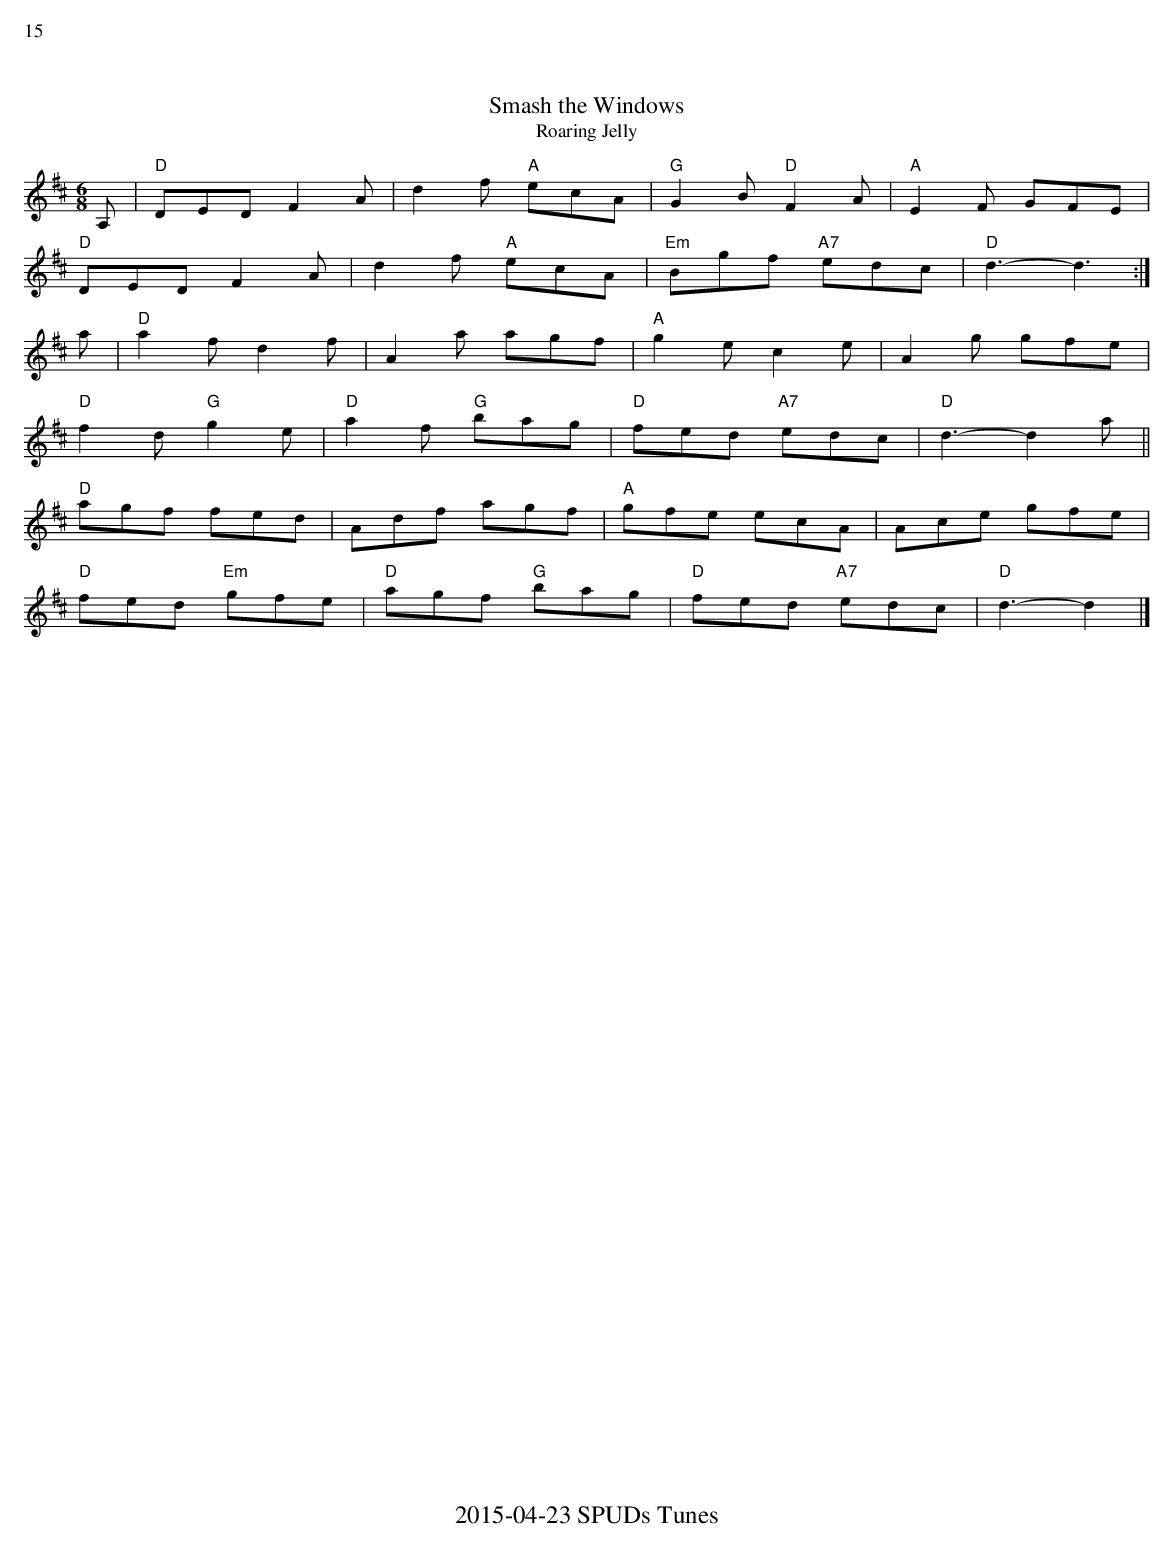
X:1
%%text 15
T:Smash the Windows
T:Roaring Jelly
M:6/8
L:1/8
K:D
A,|"D"DED F2A|d2f "A"ecA|"G"G2B "D"F2A|"A"E2F GFE|
"D"DED F2A|d2f "A"ecA|"Em"Bgf "A7"edc|"D"d3-d3:|
a|"D"a2f d2f|A2a agf|"A"g2e c2e|A2g gfe|
"D"f2d "G"g2e|"D"a2f "G"bag|"D"fed "A7"edc|"D"d3-d2a||
"D"agf fed|Adf agf|"A"gfe ecA|Ace gfe|
"D"fed "Em"gfe|"D"agf "G"bag|"D"fed "A7"edc|"D"d3-d2|]
